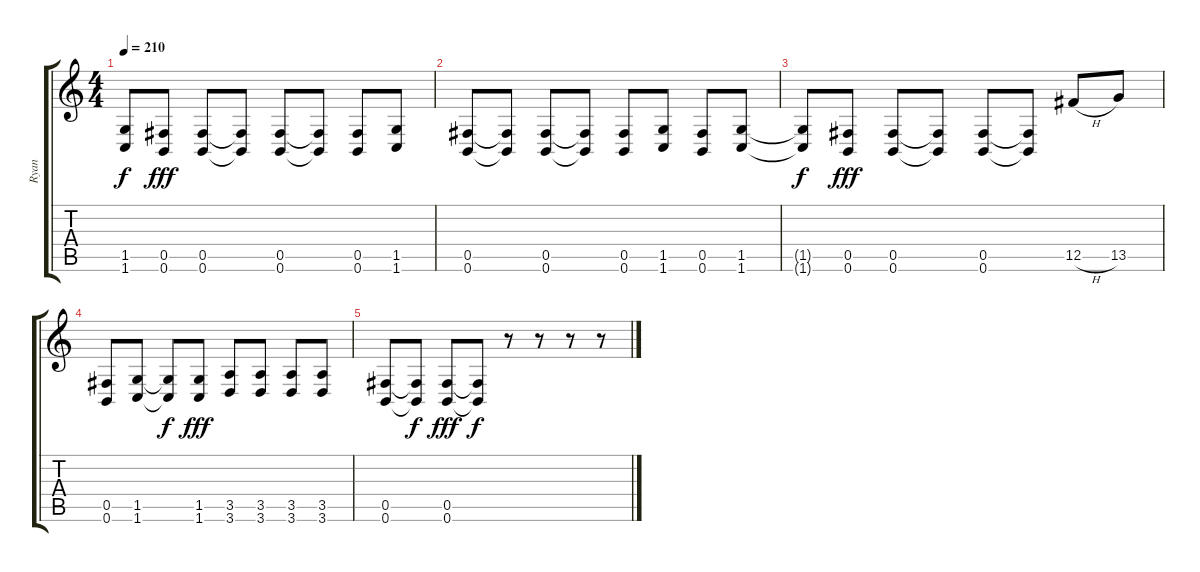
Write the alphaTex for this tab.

\track ("Ryan" "Ryan") {instrument distortionguitar}
\staff {score tabs}
\tuning (Db4 Ab3 E3 B2 Gb2 B1) {hide}
\ts (4 4)
\tempo 210
\clef g2
\ks c
(1.5{t} 1.6{t}).8{dy f} (0.5 0.6).8{dy fff} (0.5 0.6).8 (0.5{t} 0.6{t}).8 (0.5 0.6).8 (0.5{t} 0.6{t}).8 (0.5 0.6).8 (1.5 1.6).8 |
(0.5 0.6).8 (0.5{t} 0.6{t}).8 (0.5 0.6).8 (0.5{t} 0.6{t}).8 (0.5 0.6).8 (1.5 1.6).8 (0.5 0.6).8 (1.5 1.6).8 |
(1.5{t} 1.6{t}).8{dy f} (0.5 0.6).8{dy fff} (0.5 0.6).8 (0.5{t} 0.6{t}).8 (0.5 0.6).8 (0.5{t} 0.6{t}).8 12.5{h}.8 13.5.8 |
(0.5 0.6).8 (1.5 1.6).8 (1.5{t} 1.6{t}).8{dy f} (1.5 1.6).8{dy fff} (3.5 3.6).8 (3.5 3.6).8 (3.5 3.6).8 (3.5 3.6).8 |
(0.5 0.6).8 (0.5{t} 0.6{t}).8{dy f} (0.5 0.6).8{dy fff} (0.5{t} 0.6{t}).8{dy f} r.8{volume 0} r.8 r.8 r.8
